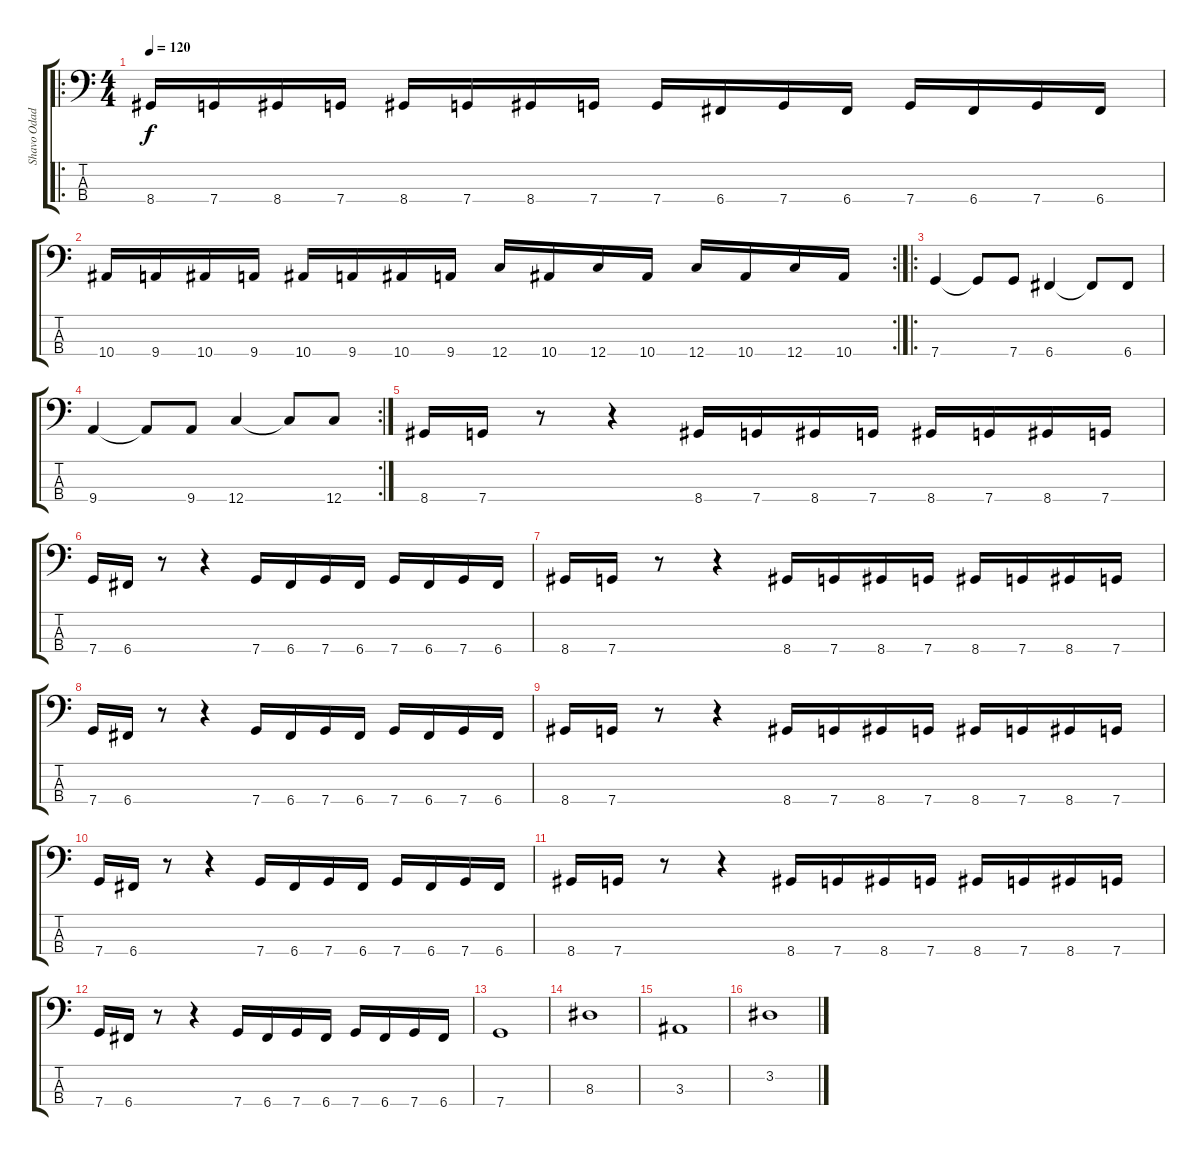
\track ("Shavo Odadjian (Bass)" "Shavo Odad") {instrument acousticbass}
\staff {score tabs}
\tuning (F2 C2 G1 C1) {hide}
\ro
\ts (4 4)
\tempo 120
\clef f4
\ks c
8.4.16{dy f} 7.4.16 8.4.16 7.4.16 8.4.16 7.4.16 8.4.16 7.4.16 7.4.16 6.4.16 7.4.16 6.4.16 7.4.16 6.4.16 7.4.16 6.4.16 |
\rc 2
10.4.16 9.4.16 10.4.16 9.4.16 10.4.16 9.4.16 10.4.16 9.4.16 12.4.16 10.4.16 12.4.16 10.4.16 12.4.16 10.4.16 12.4.16 10.4.16 |
\ro
7.4.4 7.4{t}.8 7.4.8 6.4.4 6.4{t}.8 6.4.8 |
\rc 2
9.4.4 9.4{t}.8 9.4.8 12.4.4 12.4{t}.8 12.4.8 |
8.4.16 7.4.16 r.8 r.4 8.4.16 7.4.16 8.4.16 7.4.16 8.4.16 7.4.16 8.4.16 7.4.16 |
7.4.16 6.4.16 r.8 r.4 7.4.16 6.4.16 7.4.16 6.4.16 7.4.16 6.4.16 7.4.16 6.4.16 |
8.4.16 7.4.16 r.8 r.4 8.4.16 7.4.16 8.4.16 7.4.16 8.4.16 7.4.16 8.4.16 7.4.16 |
7.4.16 6.4.16 r.8 r.4 7.4.16 6.4.16 7.4.16 6.4.16 7.4.16 6.4.16 7.4.16 6.4.16 |
8.4.16 7.4.16 r.8 r.4 8.4.16 7.4.16 8.4.16 7.4.16 8.4.16 7.4.16 8.4.16 7.4.16 |
7.4.16 6.4.16 r.8 r.4 7.4.16 6.4.16 7.4.16 6.4.16 7.4.16 6.4.16 7.4.16 6.4.16 |
8.4.16 7.4.16 r.8 r.4 8.4.16 7.4.16 8.4.16 7.4.16 8.4.16 7.4.16 8.4.16 7.4.16 |
7.4.16 6.4.16 r.8 r.4 7.4.16 6.4.16 7.4.16 6.4.16 7.4.16 6.4.16 7.4.16 6.4.16 |
7.4.1 |
8.3.1 |
3.3.1 |
3.2.1
